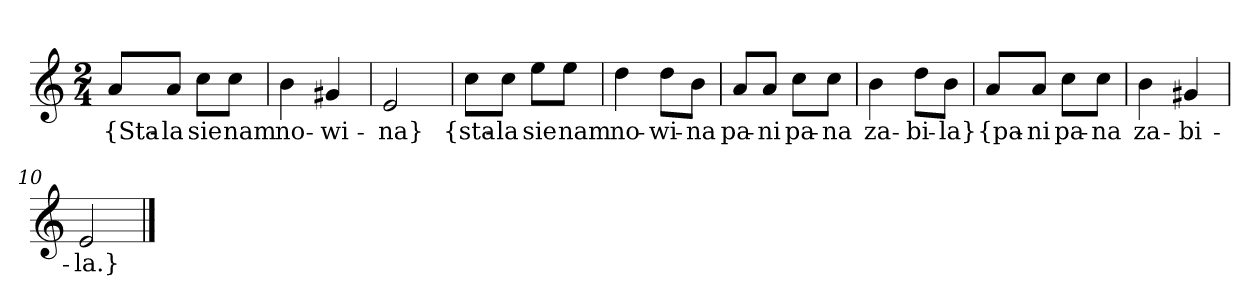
**kern	**text
*part1	*part1
*staff1	*staff1
*clefG2	*
*k[]	*
*a:	*
*M2/4	*
=	=
8a/L	{Sta-
8a/J	-la
8cc\L	sie
8cc\J	nam
=2	=2
4b	no-
4g#X	-wi-
=3	=3
2e	-na}
=4y	=4y
8cc\L	{sta-
8cc\J	-la
8ee\L	sie
8ee\J	nam
=5	=5
4dd	no-
8dd\L	-wi-
8b\J	-na
=6	=6
8a/L	pa-
8a/J	-ni
8cc\L	pa-
8cc\J	-na
=7	=7
4b	za-
8dd\L	-bi-
8b\J	-la}
=8y	=8y
8a/L	{pa-
8a/J	-ni
8cc\L	pa-
8cc\J	-na
=9	=9
4b	za-
4g#X	-bi-
=10	=10
2e	-la.}
==	==
*-	*-
